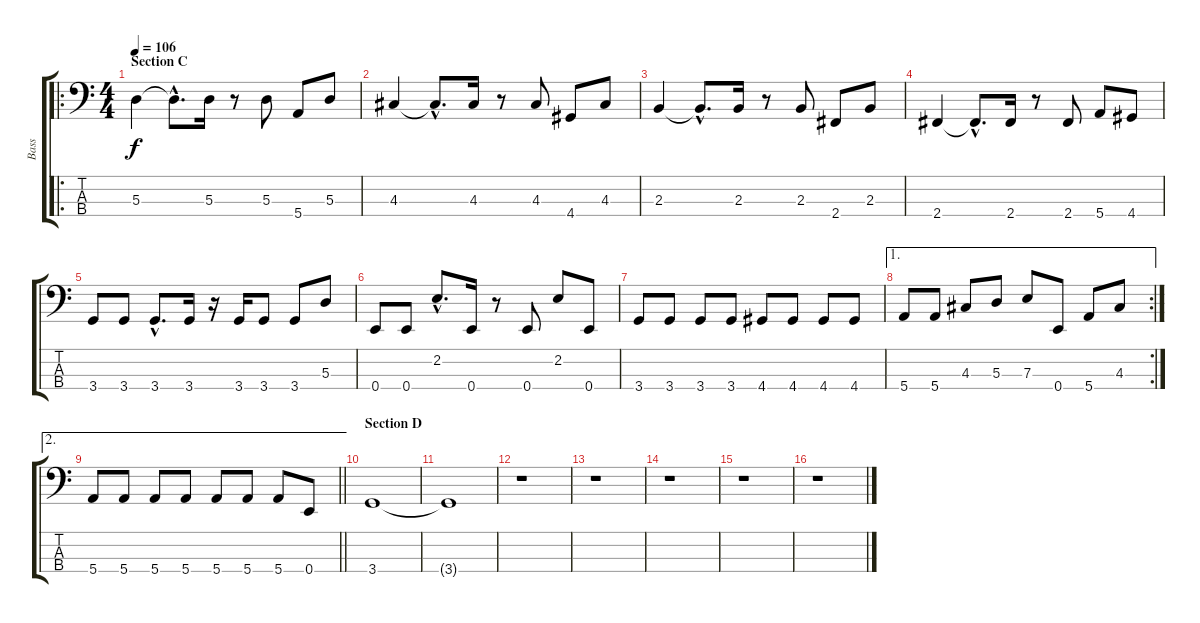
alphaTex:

\track ("Bass" "Bass") {instrument electricbassfinger}
\staff {score tabs}
\tuning (G2 D2 A1 E1) {hide}
\ro
\ts (4 4)
\section ("" "Section C")
\tempo 106
\clef f4
\ks c
5.3.4{dy f} 5.3{hac t}.8{d} 5.3.16 r.8 5.3.8 5.4.8 5.3.8 |
4.3.4 4.3{hac t}.8{d} 4.3.16 r.8 4.3.8 4.4.8 4.3.8 |
2.3.4 2.3{hac t}.8{d} 2.3.16 r.8 2.3.8 2.4.8 2.3.8 |
2.4.4 2.4{hac t}.8{d} 2.4.16 r.8 2.4.8 5.4.8 4.4.8 |
3.4.8 3.4.8 3.4{hac}.8{d} 3.4.16 r.16 3.4.16 3.4.8 3.4.8 5.3.8 |
0.4.8 0.4.8 2.2{hac}.8{d} 0.4.16 r.8 0.4.8 2.2.8 0.4.8 |
3.4.8 3.4.8 3.4.8 3.4.8 4.4.8 4.4.8 4.4.8 4.4.8 |
\ae 1
\rc 2
5.4.8 5.4.8 4.3.8 5.3.8 7.3.8 0.4.8 5.4.8 4.3.8 |
\ae 2
\barLineRight lightlight
5.4.8 5.4.8 5.4.8 5.4.8 5.4.8 5.4.8 5.4.8 0.4.8 |
\section ("" "Section D")
3.4.1 |
3.4{t}.1 |
r.1 |
r.1 |
r.1 |
r.1 |
r.1
